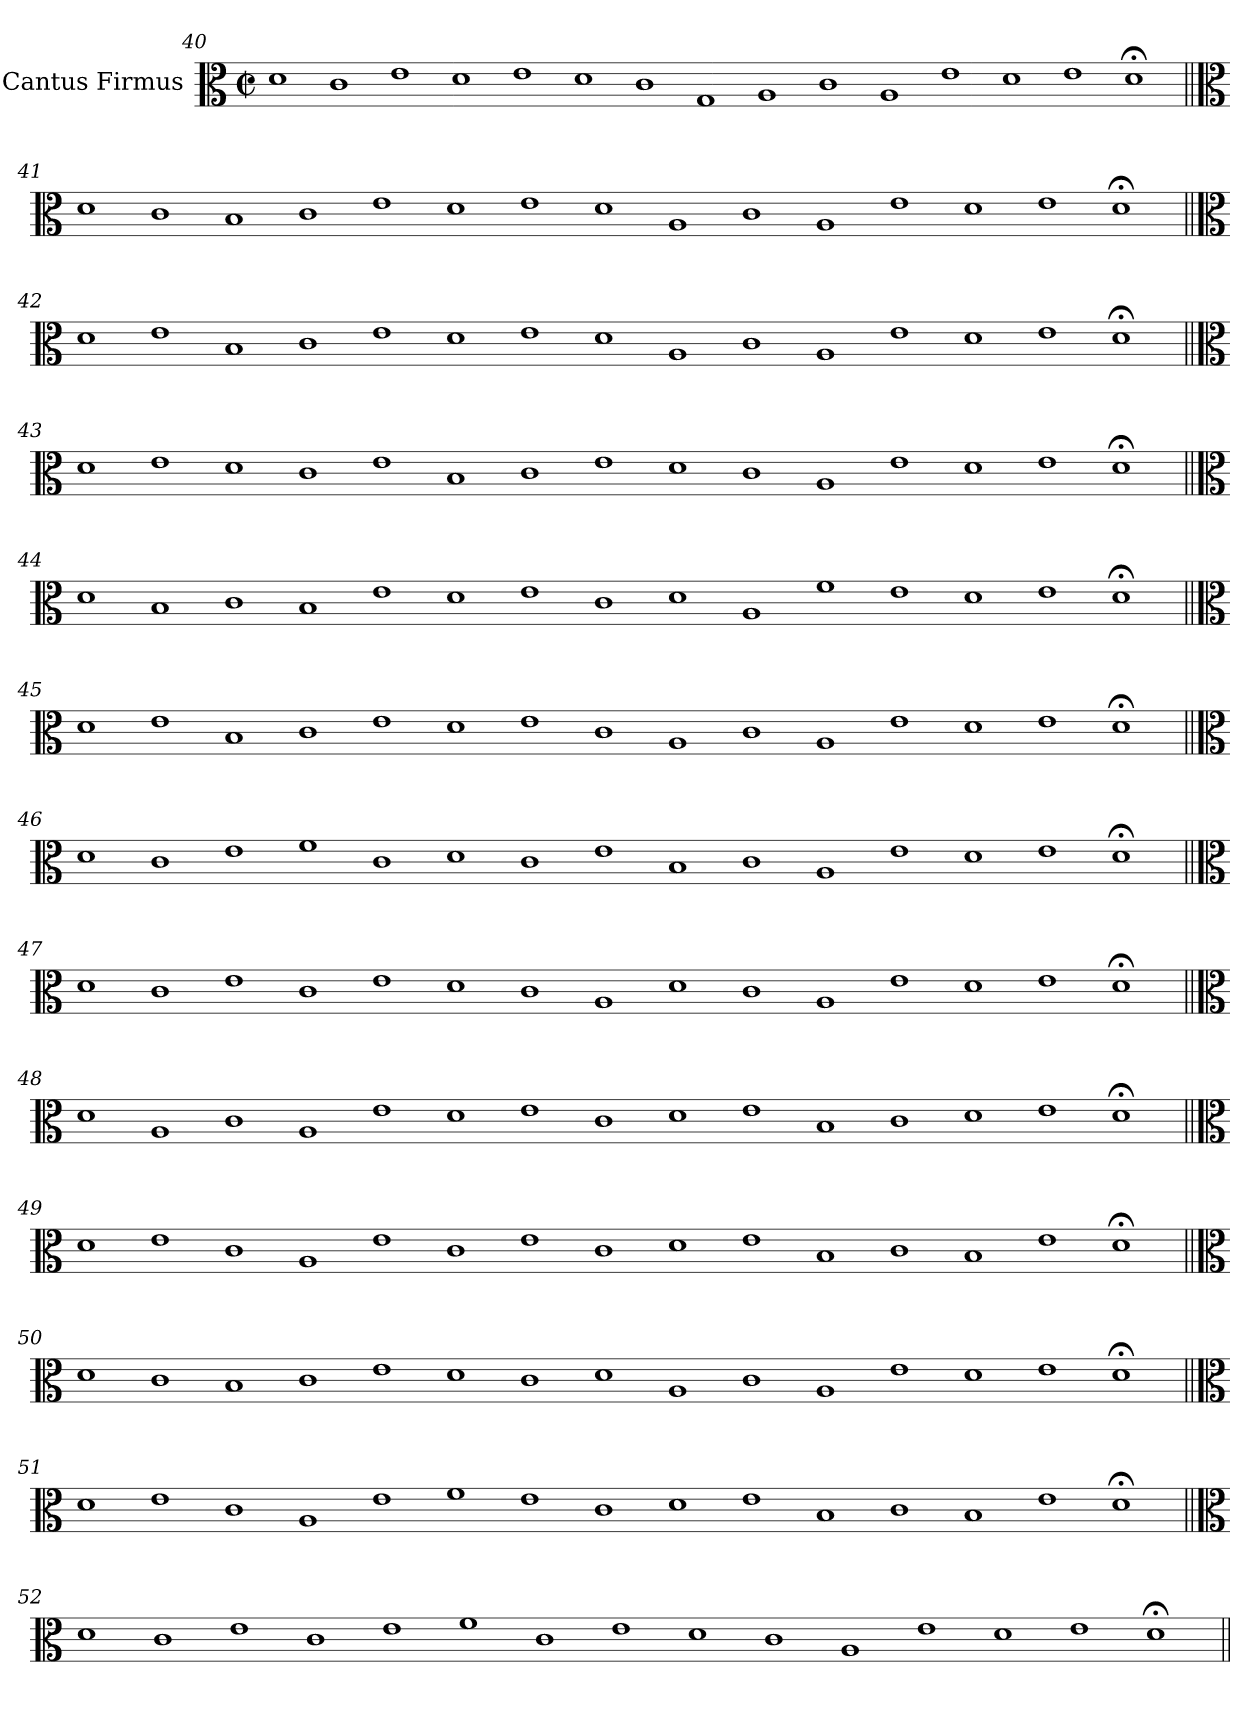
**kern
*part1
*staff1
*I"Cantus Firmus
*I'cf
!!LO:LB:g=z
*clefC3
*k[]
*M2/2
*met(c|)
=40
1d
1c
1e
1d
1e
1d
1c
1G
1A
1c
1A
1e
1d
1e
1d;<
!!LO:LB:g=z
=41||
*clefC3
1d
1c
1B
1c
1e
1d
1e
1d
1A
1c
1A
1e
1d
1e
1d;<
!!LO:LB:g=z
=42||
*clefC3
1d
1e
1B
1c
1e
1d
1e
1d
1A
1c
1A
1e
1d
1e
1d;<
!!LO:LB:g=z
=43||
*clefC3
1d
1e
1d
1c
1e
1B
1c
1e
1d
1c
1A
1e
1d
1e
1d;<
!!LO:LB:g=z
=44||
*clefC3
1d
1B
1c
1B
1e
1d
1e
1c
1d
1A
1f
1e
1d
1e
1d;<
!!LO:LB:g=z
=45||
*clefC3
1d
1e
1B
1c
1e
1d
1e
1c
1A
1c
1A
1e
1d
1e
1d;<
!!LO:LB:g=z
=46||
*clefC3
1d
1c
1e
1f
1c
1d
1c
1e
1B
1c
1A
1e
1d
1e
1d;<
!!LO:LB:g=z
=47||
*clefC3
1d
1c
1e
1c
1e
1d
1c
1A
1d
1c
1A
1e
1d
1e
1d;<
!!LO:LB:g=z
=48||
*clefC3
1d
1A
1c
1A
1e
1d
1e
1c
1d
1e
1B
1c
1d
1e
1d;<
!!LO:LB:g=z
=49||
*clefC3
1d
1e
1c
1A
1e
1c
1e
1c
1d
1e
1B
1c
1B
1e
1d;<
!!LO:LB:g=z
=50||
*clefC3
1d
1c
1B
1c
1e
1d
1c
1d
1A
1c
1A
1e
1d
1e
1d;<
!!LO:LB:g=z
=51||
*clefC3
1d
1e
1c
1A
1e
1f
1e
1c
1d
1e
1B
1c
1B
1e
1d;<
!!LO:LB:g=z
=52||
*clefC3
1d
1c
1e
1c
1e
1f
1c
1e
1d
1c
1A
1e
1d
1e
1d;<
=||
*-
